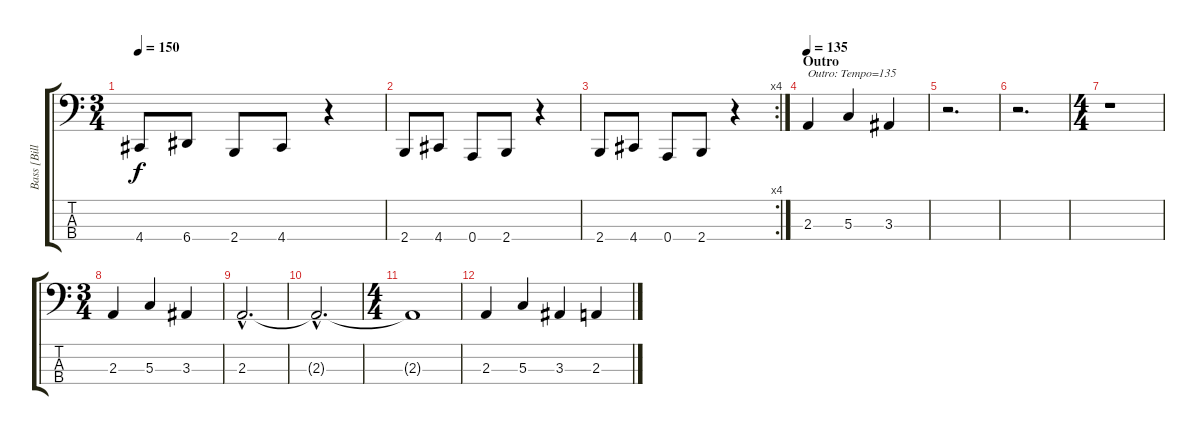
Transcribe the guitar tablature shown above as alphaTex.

\track ("Bass [Bill Kelliher]" "Bass [Bill") {instrument electricbassfinger}
\staff {score tabs}
\tuning (F2 C2 G1 A0) {hide}
\ts (3 4)
\tempo 150
\clef f4
\ks c
4.4.8{dy f} 6.4.8 2.4.8 4.4.8 r.4 |
2.4.8 4.4.8 0.4.8 2.4.8 r.4 |
\rc 4
2.4.8 4.4.8 0.4.8 2.4.8 r.4 |
\section ("" "Outro")
\tempo 135
2.3.4{txt "Outro: Tempo=135"} 5.3.4 3.3.4 |
r.2{d} |
r.2{d} |
\ts (4 4)
r.1 |
\ts (3 4)
2.3.4 5.3.4 3.3.4 |
2.3{hac}.2{d} |
2.3{hac t}.2{d} |
\ts (4 4)
2.3{t}.1 |
2.3.4 5.3.4 3.3.4 2.3.4
